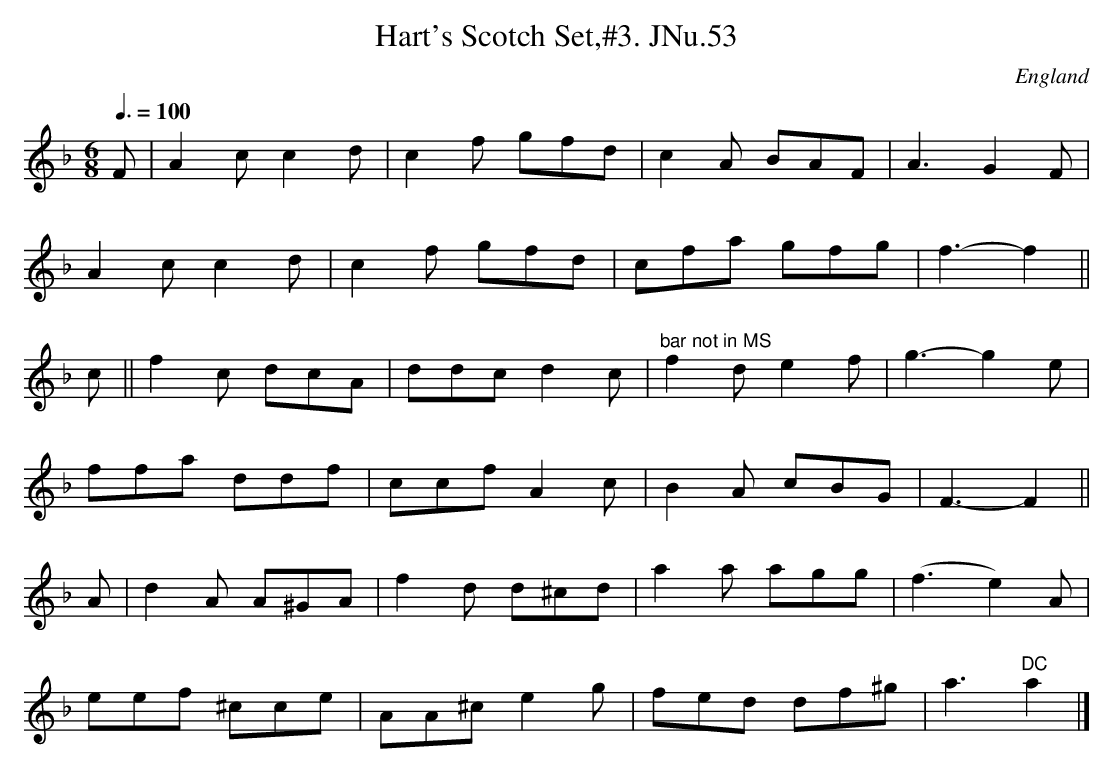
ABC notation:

X:1
T:Hart's Scotch Set,#3. JNu.53
L:1/8
M:6/8
O:England
Q:3/8=100
K:F
F|A2c c2d|c2f gfd|c2A BAF|A3 G2F|!
A2c c2d|c2f gfd|cfa gfg|f3-f2||!
c||f2c dcA|ddc d2c|"bar not in MS"f2d e2f|g3-g2e|!
ffa ddf|ccf A2c|B2A cBG|F3-F2||!
A|d2A A^GA|f2d d^cd|a2a agg|(f3e2)A|!
eef ^cce|AA^c e2g|fed df^g|a3"DC" a2|]
